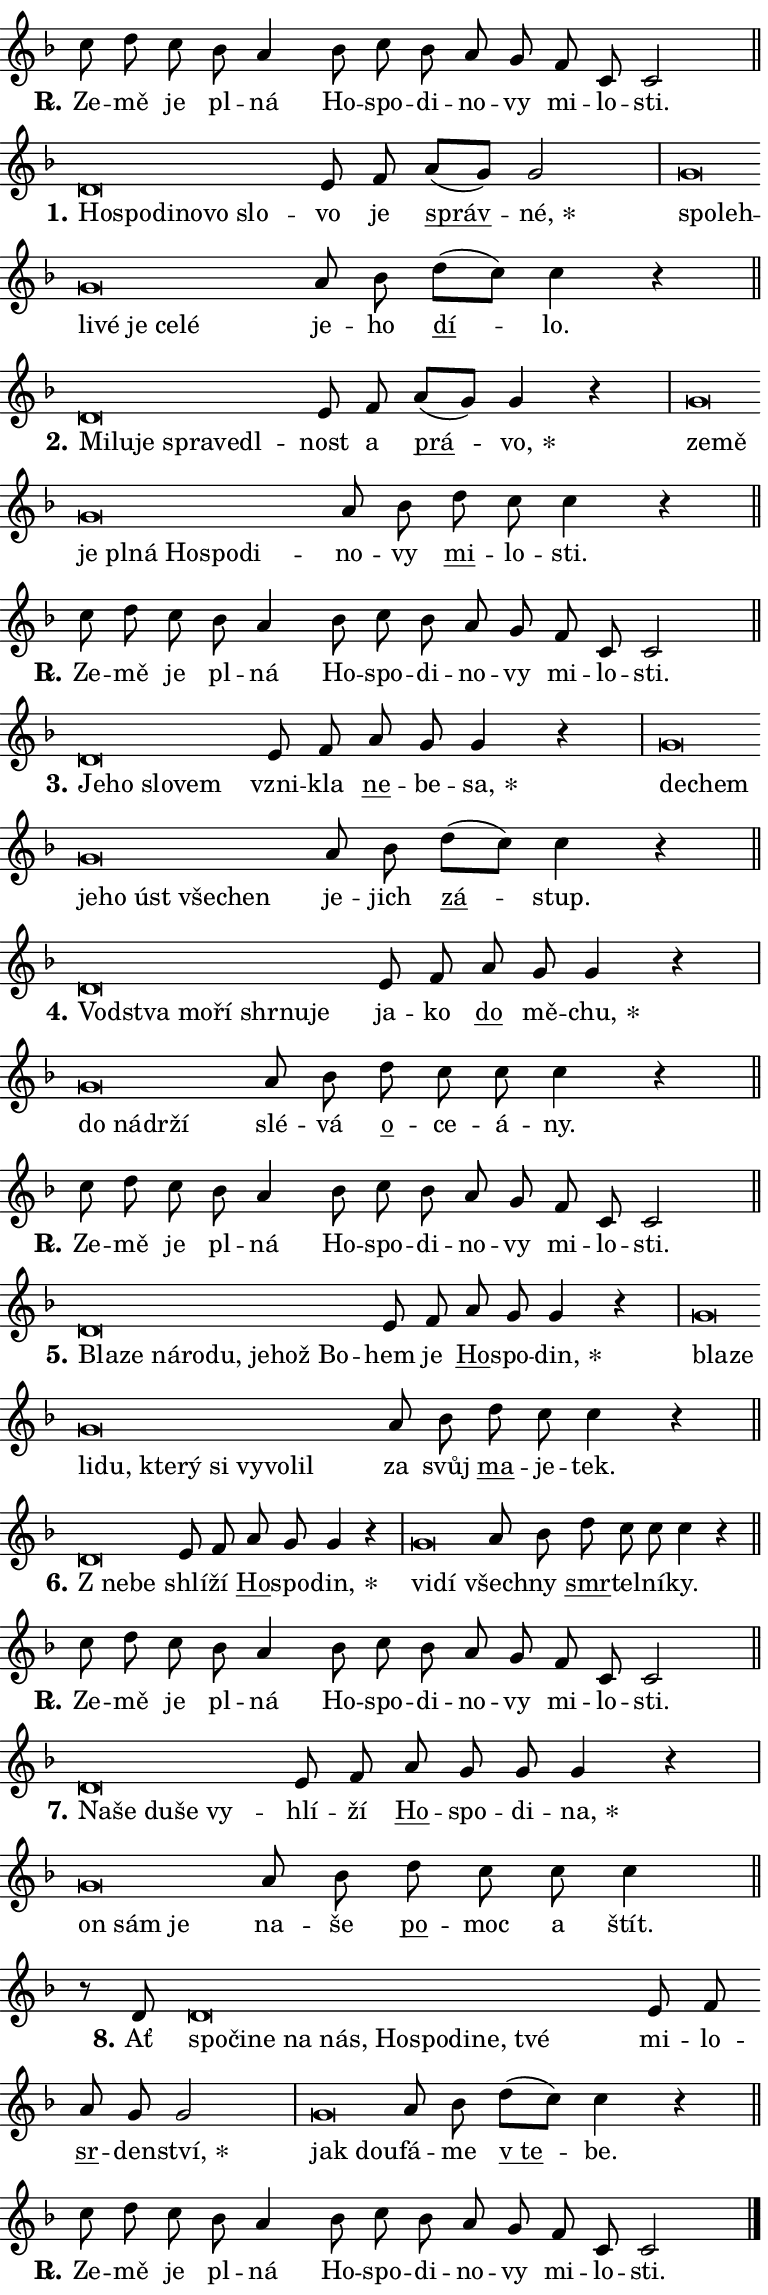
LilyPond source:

\version "2.24.0"
\header { tagline = "" }
\paper {
  indent = 0\cm
  top-margin = 0\cm
  right-margin = 0.13\cm % to fit lyric hyphens
  bottom-margin = 0\cm
  left-margin = 0\cm
  paper-width = 13\cm
  page-breaking = #ly:one-page-breaking
  system-system-spacing.basic-distance = #11
  score-system-spacing.basic-distance = #11
  ragged-last = ##f
}


%% Author: Thomas Morley
%% https://lists.gnu.org/archive/html/lilypond-user/2020-05/msg00002.html
#(define (line-position grob)
"Returns position of @var[grob} in current system:
   @code{'start}, if at first time-step
   @code{'end}, if at last time-step
   @code{'middle} otherwise
"
  (let* ((col (ly:item-get-column grob))
         (ln (ly:grob-object col 'left-neighbor))
         (rn (ly:grob-object col 'right-neighbor))
         (col-to-check-left (if (ly:grob? ln) ln col))
         (col-to-check-right (if (ly:grob? rn) rn col))
         (break-dir-left
           (and
             (ly:grob-property col-to-check-left 'non-musical #f)
             (ly:item-break-dir col-to-check-left)))
         (break-dir-right
           (and
             (ly:grob-property col-to-check-right 'non-musical #f)
             (ly:item-break-dir col-to-check-right))))
        (cond ((eqv? 1 break-dir-left) 'start)
              ((eqv? -1 break-dir-right) 'end)
              (else 'middle))))

#(define (tranparent-at-line-position vctor)
  (lambda (grob)
  "Relying on @code{line-position} select the relevant enry from @var{vctor}.
Used to determine transparency,"
    (case (line-position grob)
      ((end) (not (vector-ref vctor 0)))
      ((middle) (not (vector-ref vctor 1)))
      ((start) (not (vector-ref vctor 2))))))

noteHeadBreakVisibility =
#(define-music-function (break-visibility)(vector?)
"Makes @code{NoteHead}s transparent relying on @var{break-visibility}"
#{
  \override NoteHead.transparent =
    #(tranparent-at-line-position break-visibility)
#})

#(define delete-ledgers-for-transparent-note-heads
  (lambda (grob)
    "Reads whether a @code{NoteHead} is transparent.
If so this @code{NoteHead} is removed from @code{'note-heads} from
@var{grob}, which is supposed to be @code{LedgerLineSpanner}.
As a result ledgers are not printed for this @code{NoteHead}"
    (let* ((nhds-array (ly:grob-object grob 'note-heads))
           (nhds-list
             (if (ly:grob-array? nhds-array)
                 (ly:grob-array->list nhds-array)
                 '()))
           ;; Relies on the transparent-property being done before
           ;; Staff.LedgerLineSpanner.after-line-breaking is executed.
           ;; This is fragile ...
           (to-keep
             (remove
               (lambda (nhd)
                 (ly:grob-property nhd 'transparent #f))
               nhds-list)))
      ;; TODO find a better method to iterate over grob-arrays, similiar
      ;; to filter/remove etc for lists
      ;; For now rebuilt from scratch
      (set! (ly:grob-object grob 'note-heads)  '())
      (for-each
        (lambda (nhd)
          (ly:pointer-group-interface::add-grob grob 'note-heads nhd))
        to-keep))))

squashNotes = {
  \override NoteHead.X-extent = #'(-0.2 . 0.2)
  \override NoteHead.Y-extent = #'(-0.75 . 0)
  \override NoteHead.stencil =
    #(lambda (grob)
       (let ((pos (ly:grob-property grob 'staff-position)))
         (begin
           (if (< pos -7) (display "ERROR: Lower brevis then expected\n") (display ""))
           (if (<= pos -6) ly:text-interface::print ly:note-head::print))))
}
unSquashNotes = {
  \revert NoteHead.X-extent
  \revert NoteHead.Y-extent
  \revert NoteHead.stencil
}

hideNotes = \noteHeadBreakVisibility #begin-of-line-visible
unHideNotes = \noteHeadBreakVisibility #all-visible

% work-around for resetting accidentals
% https://lilypond.org/doc/v2.23/Documentation/notation/displaying-rhythms#unmetered-music
cadenzaMeasure = {
  \cadenzaOff
  \partial 1024 s1024
  \cadenzaOn
}

#(define-markup-command (accent layout props text) (markup?)
  "Underline accented syllable"
  (interpret-markup layout props
    #{\markup \override #'(offset . 4.3) \underline { #text }#}))

responsum = \markup \concat {
  "R" \hspace #-1.05 \path #0.1 #'((moveto 0 0.07) (lineto 0.9 0.8)) \hspace #0.05 "."
}

spaceSize = #0.6828661417322834 % exact space size for TeX Gyre Schola

\layout {
  \context {
    \Staff
    \remove "Time_signature_engraver"
    \override LedgerLineSpanner.after-line-breaking = #delete-ledgers-for-transparent-note-heads
  }
  \context {
    \Lyrics {
      \override LyricSpace.minimum-distance = \spaceSize
      \override LyricText.font-name = #"TeX Gyre Schola"
      \override LyricText.font-size = 1
      \override StanzaNumber.font-name = #"TeX Gyre Schola Bold"
      \override StanzaNumber.font-size = 1
    }
  }
  \context {
    \Score 
    \override NoteHead.text =
      #(lambda (grob) 
        (let ((pos (ly:grob-property grob 'staff-position)))
          #{\markup {
            \combine
              \halign #-0.55 \raise #(if (= pos -6) 0 0.5) \override #'(thickness . 2) \draw-line #'(3.2 . 0)
              \musicglyph "noteheads.sM1"
          }#}))
  }
}

% magnetic-lyrics.ily
%
%   written by
%     Jean Abou Samra <jean@abou-samra.fr>
%     Werner Lemberg <wl@gnu.org>
%
%   adapted by
%     Jiri Hon <jiri.hon@gmail.com>
%
% Version 2022-Apr-15

% https://www.mail-archive.com/lilypond-user@gnu.org/msg149350.html

#(define (Left_hyphen_pointer_engraver context)
   "Collect syllable-hyphen-syllable occurrences in lyrics and store
them in properties.  This engraver only looks to the left.  For
example, if the lyrics input is @code{foo -- bar}, it does the
following.

@itemize @bullet
@item
Set the @code{text} property of the @code{LyricHyphen} grob between
@q{foo} and @q{bar} to @code{foo}.

@item
Set the @code{left-hyphen} property of the @code{LyricText} grob with
text @q{foo} to the @code{LyricHyphen} grob between @q{foo} and
@q{bar}.
@end itemize

Use this auxiliary engraver in combination with the
@code{lyric-@/text::@/apply-@/magnetic-@/offset!} hook."
   (let ((hyphen #f)
         (text #f))
     (make-engraver
      (acknowledgers
       ((lyric-syllable-interface engraver grob source-engraver)
        (set! text grob)))
      (end-acknowledgers
       ((lyric-hyphen-interface engraver grob source-engraver)
        ;(when (not (grob::has-interface grob 'lyric-space-interface))
          (set! hyphen grob)));)
      ((stop-translation-timestep engraver)
       (when (and text hyphen)
         (ly:grob-set-object! text 'left-hyphen hyphen))
       (set! text #f)
       (set! hyphen #f)))))

#(define (lyric-text::apply-magnetic-offset! grob)
   "If the space between two syllables is less than the value in
property @code{LyricText@/.details@/.squash-threshold}, move the right
syllable to the left so that it gets concatenated with the left
syllable.

Use this function as a hook for
@code{LyricText@/.after-@/line-@/breaking} if the
@code{Left_@/hyphen_@/pointer_@/engraver} is active."
   (let ((hyphen (ly:grob-object grob 'left-hyphen #f)))
     (when hyphen
       (let ((left-text (ly:spanner-bound hyphen LEFT)))
         (when (grob::has-interface left-text 'lyric-syllable-interface)
           (let* ((common (ly:grob-common-refpoint grob left-text X))
                  (this-x-ext (ly:grob-extent grob common X))
                  (left-x-ext
                   (begin
                     ;; Trigger magnetism for left-text.
                     (ly:grob-property left-text 'after-line-breaking)
                     (ly:grob-extent left-text common X)))
                  ;; `delta` is the gap width between two syllables.
                  (delta (- (interval-start this-x-ext)
                            (interval-end left-x-ext)))
                  (details (ly:grob-property grob 'details))
                  (threshold (assoc-get 'squash-threshold details 0.2)))
             (when (< delta threshold)
               (let* (;; We have to manipulate the input text so that
                      ;; ligatures crossing syllable boundaries are not
                      ;; disabled.  For languages based on the Latin
                      ;; script this is essentially a beautification.
                      ;; However, for non-Western scripts it can be a
                      ;; necessity.
                      (lt (ly:grob-property left-text 'text))
                      (rt (ly:grob-property grob 'text))
                      (is-space (grob::has-interface hyphen 'lyric-space-interface))
                      (space (if is-space " " ""))
                      (extra-delta (if is-space spaceSize 0))
                      ;; Append new syllable.
                      (ltrt-space (if (and (string? lt) (string? rt))
                                (string-append lt space rt)
                                (make-concat-markup (list lt space rt))))
                      ;; Right-align `ltrt` to the right side.
                      (ltrt-space-markup (grob-interpret-markup
                               grob
                               (make-translate-markup
                                (cons (interval-length this-x-ext) 0)
                                (make-right-align-markup ltrt-space)))))
                 (begin
                   ;; Don't print `left-text`.
                   (ly:grob-set-property! left-text 'stencil #f)
                   ;; Set text and stencil (which holds all collected
                   ;; syllables so far) and shift it to the left.
                   (ly:grob-set-property! grob 'text ltrt-space)
                   (ly:grob-set-property! grob 'stencil ltrt-space-markup)
                   (ly:grob-translate-axis! grob (- (- delta extra-delta)) X))))))))))


#(define (lyric-hyphen::displace-bounds-first grob)
   ;; Make very sure this callback isn't triggered too early.
   (let ((left (ly:spanner-bound grob LEFT))
         (right (ly:spanner-bound grob RIGHT)))
     (ly:grob-property left 'after-line-breaking)
     (ly:grob-property right 'after-line-breaking)
     (ly:lyric-hyphen::print grob)))

squashThreshold = #0.4

\layout {
  \context {
    \Lyrics
    \consists #Left_hyphen_pointer_engraver
    \override LyricText.after-line-breaking =
      #lyric-text::apply-magnetic-offset!
    \override LyricHyphen.stencil = #lyric-hyphen::displace-bounds-first
    \override LyricText.details.squash-threshold = \squashThreshold
    \override LyricHyphen.minimum-distance = 0
    \override LyricHyphen.minimum-length = \squashThreshold
  }
}

squashText = \override LyricText.details.squash-threshold = 9999
unSquashText = \override LyricText.details.squash-threshold = \squashThreshold

leftText = \override LyricText.self-alignment-X = #LEFT
unLeftText = \revert LyricText.self-alignment-X

starOffset = #(lambda (grob) 
                (let ((x_offset (ly:self-alignment-interface::aligned-on-x-parent grob)))
                  (if (= x_offset 0) 0 (+ x_offset 1.2))))

star = #(define-music-function (syllable)(string?)
"Append star separator at the end of a syllable"
#{
  \once \override LyricText.X-offset = #starOffset
  \lyricmode { \markup {
    #syllable
    \override #'((font-name . "TeX Gyre Schola Bold")) \hspace #0.2 \lower #0.65 \larger "*"
  } }
#})

starAccent = #(define-music-function (syllable)(string?)
"Append star separator at the end of a syllable and make accent"
#{
  \once \override LyricText.X-offset = #starOffset
  \lyricmode { \markup {
    \accent #syllable
    \override #'((font-name . "TeX Gyre Schola Bold")) \hspace #0.2 \lower #0.65 \larger "*"
  } }
#})

breath = #(define-music-function (syllable)(string?)
"Append breathing indicator at the end of a syllable"
#{
  \lyricmode { \markup { #syllable "+" } }
#})

optionalBreath = #(define-music-function (syllable)(string?)
"Append optional breathing indicator at the end of a syllable"
#{
  \lyricmode { \markup { #syllable "(+)" } }
#})


\score {
    <<
        \new Voice = "melody" { \cadenzaOn \key f \major \relative { c''8 d c bes a4 \bar "" bes8 c bes \bar "" a g \bar "" f c c2 \cadenzaMeasure \bar "||" \break } }
        \new Lyrics \lyricsto "melody" { \lyricmode { \set stanza = \responsum
Ze -- mě je pl -- ná Ho -- spo -- di -- no -- vy mi -- lo -- sti. } }
    >>
    \layout {}
}

\score {
    <<
        \new Voice = "melody" { \cadenzaOn \key f \major \relative { \squashNotes d'\breve*1/16 \hideNotes \breve*1/16 \bar "" \breve*1/16 \bar "" \breve*1/16 \bar "" \breve*1/16 \breve*1/16 \bar "" \unHideNotes \unSquashNotes e8 f \bar "" a[( g)] g2 \cadenzaMeasure \bar "|" \squashNotes g\breve*1/16 \hideNotes \breve*1/16 \bar "" \breve*1/16 \bar "" \breve*1/16 \bar "" \breve*1/16 \bar "" \breve*1/16 \breve*1/16 \bar "" \unHideNotes \unSquashNotes a8 bes \bar "" d[( c)] c4 r \cadenzaMeasure \bar "||" \break } }
        \new Lyrics \lyricsto "melody" { \lyricmode { \set stanza = "1."
\leftText Ho -- \squashText spo -- di -- no -- vo slo -- \unLeftText \unSquashText vo je \markup \accent správ -- \star né, \leftText spo -- \squashText leh -- li -- vé je ce -- lé \unLeftText \unSquashText je -- ho \markup \accent dí -- lo. } }
    >>
    \layout {}
}

\score {
    <<
        \new Voice = "melody" { \cadenzaOn \key f \major \relative { \squashNotes d'\breve*1/16 \hideNotes \breve*1/16 \bar "" \breve*1/16 \bar "" \breve*1/16 \bar "" \breve*1/16 \breve*1/16 \bar "" \unHideNotes \unSquashNotes e8 f \bar "" a[( g)] g4 r \cadenzaMeasure \bar "|" \squashNotes g\breve*1/16 \hideNotes \breve*1/16 \bar "" \breve*1/16 \bar "" \breve*1/16 \bar "" \breve*1/16 \bar "" \breve*1/16 \bar "" \breve*1/16 \breve*1/16 \bar "" \unHideNotes \unSquashNotes a8 bes \bar "" d c c4 r \cadenzaMeasure \bar "||" \break } }
        \new Lyrics \lyricsto "melody" { \lyricmode { \set stanza = "2."
\leftText Mi -- \squashText lu -- je spra -- ve -- dl -- \unLeftText \unSquashText nost a \markup \accent prá -- \star vo, \leftText ze -- \squashText mě je pl -- ná Ho -- spo -- di -- \unLeftText \unSquashText no -- vy \markup \accent mi -- lo -- sti. } }
    >>
    \layout {}
}

\score {
    <<
        \new Voice = "melody" { \cadenzaOn \key f \major \relative { c''8 d c bes a4 \bar "" bes8 c bes \bar "" a g \bar "" f c c2 \cadenzaMeasure \bar "||" \break } }
        \new Lyrics \lyricsto "melody" { \lyricmode { \set stanza = \responsum
Ze -- mě je pl -- ná Ho -- spo -- di -- no -- vy mi -- lo -- sti. } }
    >>
    \layout {}
}

\score {
    <<
        \new Voice = "melody" { \cadenzaOn \key f \major \relative { \squashNotes d'\breve*1/16 \hideNotes \breve*1/16 \bar "" \breve*1/16 \breve*1/16 \bar "" \unHideNotes \unSquashNotes e8 f \bar "" a g g4 r \cadenzaMeasure \bar "|" \squashNotes g\breve*1/16 \hideNotes \breve*1/16 \bar "" \breve*1/16 \bar "" \breve*1/16 \bar "" \breve*1/16 \bar "" \breve*1/16 \breve*1/16 \bar "" \unHideNotes \unSquashNotes a8 bes \bar "" d[( c)] c4 r \cadenzaMeasure \bar "||" \break } }
        \new Lyrics \lyricsto "melody" { \lyricmode { \set stanza = "3."
\leftText Je -- \squashText ho slo -- vem \unLeftText \unSquashText vzni -- kla \markup \accent ne -- be -- \star sa, \leftText de -- \squashText chem je -- ho úst vše -- chen \unLeftText \unSquashText je -- jich \markup \accent zá -- stup. } }
    >>
    \layout {}
}

\score {
    <<
        \new Voice = "melody" { \cadenzaOn \key f \major \relative { \squashNotes d'\breve*1/16 \hideNotes \breve*1/16 \bar "" \breve*1/16 \bar "" \breve*1/16 \bar "" \breve*1/16 \bar "" \breve*1/16 \breve*1/16 \bar "" \unHideNotes \unSquashNotes e8 f \bar "" a g g4 r \cadenzaMeasure \bar "|" \squashNotes g\breve*1/16 \hideNotes \breve*1/16 \bar "" \breve*1/16 \breve*1/16 \bar "" \unHideNotes \unSquashNotes a8 bes \bar "" d c c c4 r \cadenzaMeasure \bar "||" \break } }
        \new Lyrics \lyricsto "melody" { \lyricmode { \set stanza = "4."
\leftText Vod -- \squashText stva mo -- ří shr -- nu -- je \unLeftText \unSquashText ja -- ko \markup \accent do mě -- \star chu, \leftText do \squashText ná -- dr -- ží \unLeftText \unSquashText slé -- vá \markup \accent o -- ce -- á -- ny. } }
    >>
    \layout {}
}

\score {
    <<
        \new Voice = "melody" { \cadenzaOn \key f \major \relative { c''8 d c bes a4 \bar "" bes8 c bes \bar "" a g \bar "" f c c2 \cadenzaMeasure \bar "||" \break } }
        \new Lyrics \lyricsto "melody" { \lyricmode { \set stanza = \responsum
Ze -- mě je pl -- ná Ho -- spo -- di -- no -- vy mi -- lo -- sti. } }
    >>
    \layout {}
}

\score {
    <<
        \new Voice = "melody" { \cadenzaOn \key f \major \relative { \squashNotes d'\breve*1/16 \hideNotes \breve*1/16 \bar "" \breve*1/16 \bar "" \breve*1/16 \bar "" \breve*1/16 \bar "" \breve*1/16 \bar "" \breve*1/16 \breve*1/16 \bar "" \unHideNotes \unSquashNotes e8 f \bar "" a g g4 r \cadenzaMeasure \bar "|" \squashNotes g\breve*1/16 \hideNotes \breve*1/16 \bar "" \breve*1/16 \bar "" \breve*1/16 \bar "" \breve*1/16 \bar "" \breve*1/16 \bar "" \breve*1/16 \bar "" \breve*1/16 \bar "" \breve*1/16 \breve*1/16 \bar "" \unHideNotes \unSquashNotes a8 bes \bar "" d c c4 r \cadenzaMeasure \bar "||" \break } }
        \new Lyrics \lyricsto "melody" { \lyricmode { \set stanza = "5."
\leftText Bla -- \squashText ze ná -- ro -- du, je -- hož Bo -- \unLeftText \unSquashText hem je \markup \accent Ho -- spo -- \star din, \leftText bla -- \squashText ze li -- du, kte -- rý si vy -- vo -- lil \unLeftText \unSquashText za svůj \markup \accent ma -- je -- tek. } }
    >>
    \layout {}
}

\score {
    <<
        \new Voice = "melody" { \cadenzaOn \key f \major \relative { \squashNotes d'\breve*1/16 \hideNotes \breve*1/16 \bar "" \unHideNotes \unSquashNotes e8 f \bar "" a g g4 r \cadenzaMeasure \bar "|" \squashNotes g\breve*1/16 \hideNotes \breve*1/16 \bar "" \unHideNotes \unSquashNotes a8 bes \bar "" d c c c4 r \cadenzaMeasure \bar "||" \break } }
        \new Lyrics \lyricsto "melody" { \lyricmode { \set stanza = "6."
\leftText "Z ne" -- \squashText be \unLeftText \unSquashText shlí -- ží \markup \accent Ho -- spo -- \star din, \leftText vi -- \squashText dí \unLeftText \unSquashText všech -- ny \markup \accent smr -- tel -- ní -- ky. } }
    >>
    \layout {}
}

\score {
    <<
        \new Voice = "melody" { \cadenzaOn \key f \major \relative { c''8 d c bes a4 \bar "" bes8 c bes \bar "" a g \bar "" f c c2 \cadenzaMeasure \bar "||" \break } }
        \new Lyrics \lyricsto "melody" { \lyricmode { \set stanza = \responsum
Ze -- mě je pl -- ná Ho -- spo -- di -- no -- vy mi -- lo -- sti. } }
    >>
    \layout {}
}

\score {
    <<
        \new Voice = "melody" { \cadenzaOn \key f \major \relative { \squashNotes d'\breve*1/16 \hideNotes \breve*1/16 \bar "" \breve*1/16 \bar "" \breve*1/16 \breve*1/16 \bar "" \unHideNotes \unSquashNotes e8 f \bar "" a g g g4 r \cadenzaMeasure \bar "|" \squashNotes g\breve*1/16 \hideNotes \breve*1/16 \breve*1/16 \bar "" \unHideNotes \unSquashNotes a8 bes \bar "" d c c c4 \cadenzaMeasure \bar "||" \break } }
        \new Lyrics \lyricsto "melody" { \lyricmode { \set stanza = "7."
\leftText Na -- \squashText še du -- še vy -- \unLeftText \unSquashText hlí -- ží \markup \accent Ho -- spo -- di -- \star na, \leftText on \squashText sám je \unLeftText \unSquashText na -- še \markup \accent po -- moc a štít. } }
    >>
    \layout {}
}

\score {
    <<
        \new Voice = "melody" { \cadenzaOn \key f \major \relative { r8 d' \squashNotes d\breve*1/16 \hideNotes \breve*1/16 \bar "" \breve*1/16 \bar "" \breve*1/16 \bar "" \breve*1/16 \bar "" \breve*1/16 \bar "" \breve*1/16 \bar "" \breve*1/16 \bar "" \breve*1/16 \breve*1/16 \bar "" \unHideNotes \unSquashNotes e8 f \bar "" a g g2 \cadenzaMeasure \bar "|" \squashNotes g\breve*1/16 \hideNotes \breve*1/16 \bar "" \unHideNotes \unSquashNotes a8 bes \bar "" d[( c)] c4 r \cadenzaMeasure \bar "||" \break } }
        \new Lyrics \lyricsto "melody" { \lyricmode { \set stanza = "8."
Ať \leftText spo -- \squashText či -- ne na nás, Ho -- spo -- di -- ne, tvé \unLeftText \unSquashText mi -- lo -- \markup \accent sr -- den -- \star ství, \leftText jak \squashText dou -- \unLeftText \unSquashText fá -- me \markup \accent "v te" -- be. } }
    >>
    \layout {}
}

\score {
    <<
        \new Voice = "melody" { \cadenzaOn \key f \major \relative { c''8 d c bes a4 \bar "" bes8 c bes \bar "" a g \bar "" f c c2 \cadenzaMeasure \bar "||" \break } \bar "|." }
        \new Lyrics \lyricsto "melody" { \lyricmode { \set stanza = \responsum
Ze -- mě je pl -- ná Ho -- spo -- di -- no -- vy mi -- lo -- sti. } }
    >>
    \layout {}
}
